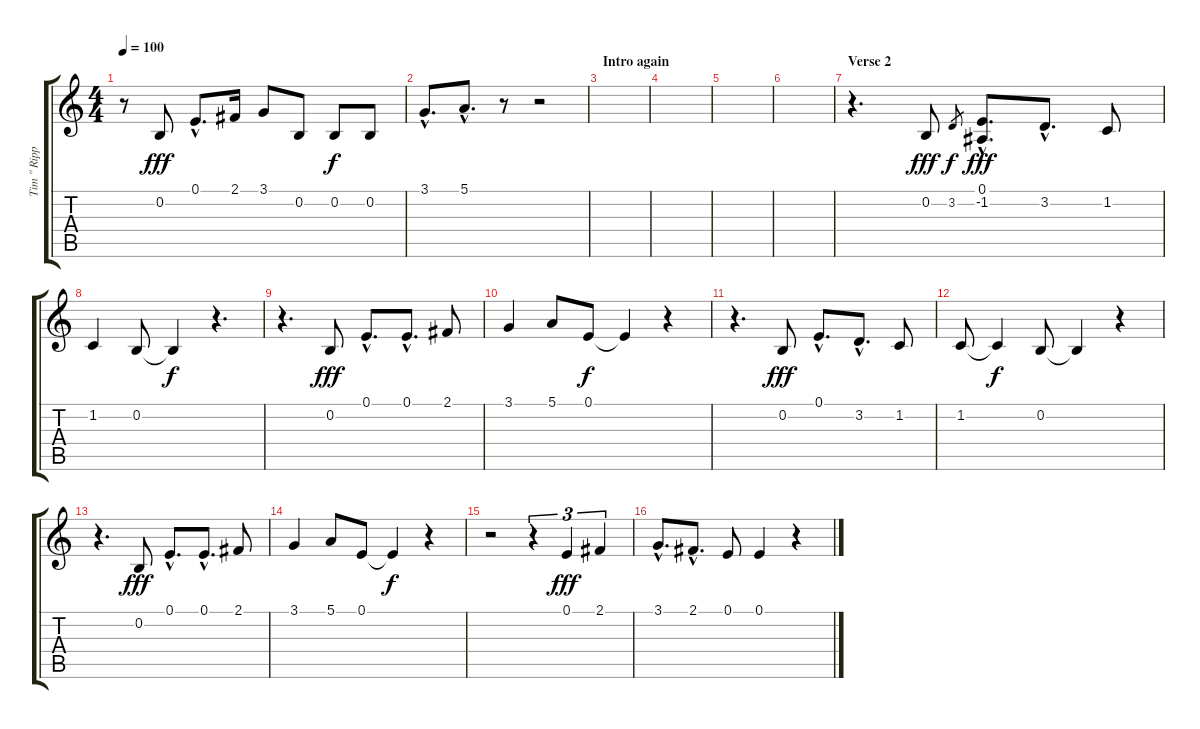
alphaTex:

\track ("Tim \" Ripper \" Owen" "Tim \" Ripp") {instrument violin}
\staff {score tabs}
\tuning (E4 B3 G3 D3 A2 E2) {hide}
\ts (4 4)
\tempo 100
\clef g2
\ks c
r.8{dy f} 0.2.8{dy fff} 0.1{hac}.8{d} 2.1.16 3.1.8 0.2.8 0.2.8{dy f} 0.2.8 |
3.1{hac}.8{d} 5.1{hac}.8{d} r.8 r.2 |
\section ("" "Intro again")
|
|
|
|
\section ("" "Verse 2")
r.4{d} 0.2.8{dy fff} 3.2.8{gr dy f} (0.1{hac} -1.2{hac}).8{d dy fff} 3.2{hac}.8{d} 1.2.8 |
1.2.4 0.2.8 0.2{t}.4{dy f} r.4{d} |
r.4{d} 0.2.8{dy fff} 0.1{hac}.8{d} 0.1{hac}.8{d} 2.1.8 |
3.1.4 5.1.8 0.1.8{dy f} 0.1{t}.4 r.4 |
r.4{d} 0.2.8{dy fff} 0.1{hac}.8{d} 3.2{hac}.8{d} 1.2.8 |
1.2.8 1.2{t}.4{dy f} 0.2.8 0.2{t}.4 r.4 |
r.4{d} 0.2.8{dy fff} 0.1{hac}.8{d} 0.1{hac}.8{d} 2.1.8 |
3.1.4 5.1.8 0.1.8 0.1{t}.4{dy f} r.4 |
r.2 r.4{tu (3 2)} 0.1.4{tu (3 2) dy fff} 2.1.4{tu (3 2)} |
3.1{hac}.8{d} 2.1{hac}.8{d} 0.1.8 0.1.4 r.4
